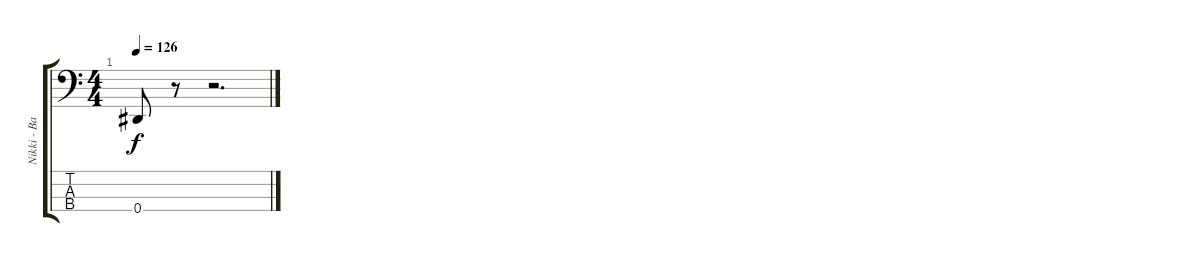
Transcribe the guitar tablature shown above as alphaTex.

\track ("Nikki - Bass" "Nikki - Ba") {instrument electricbasspick}
\staff {score tabs}
\tuning (Gb2 Db2 Ab1 Eb1) {hide}
\ts (4 4)
\tempo 126
\clef f4
\ks c
0.4.8{dy f} r.8 r.2{d}
